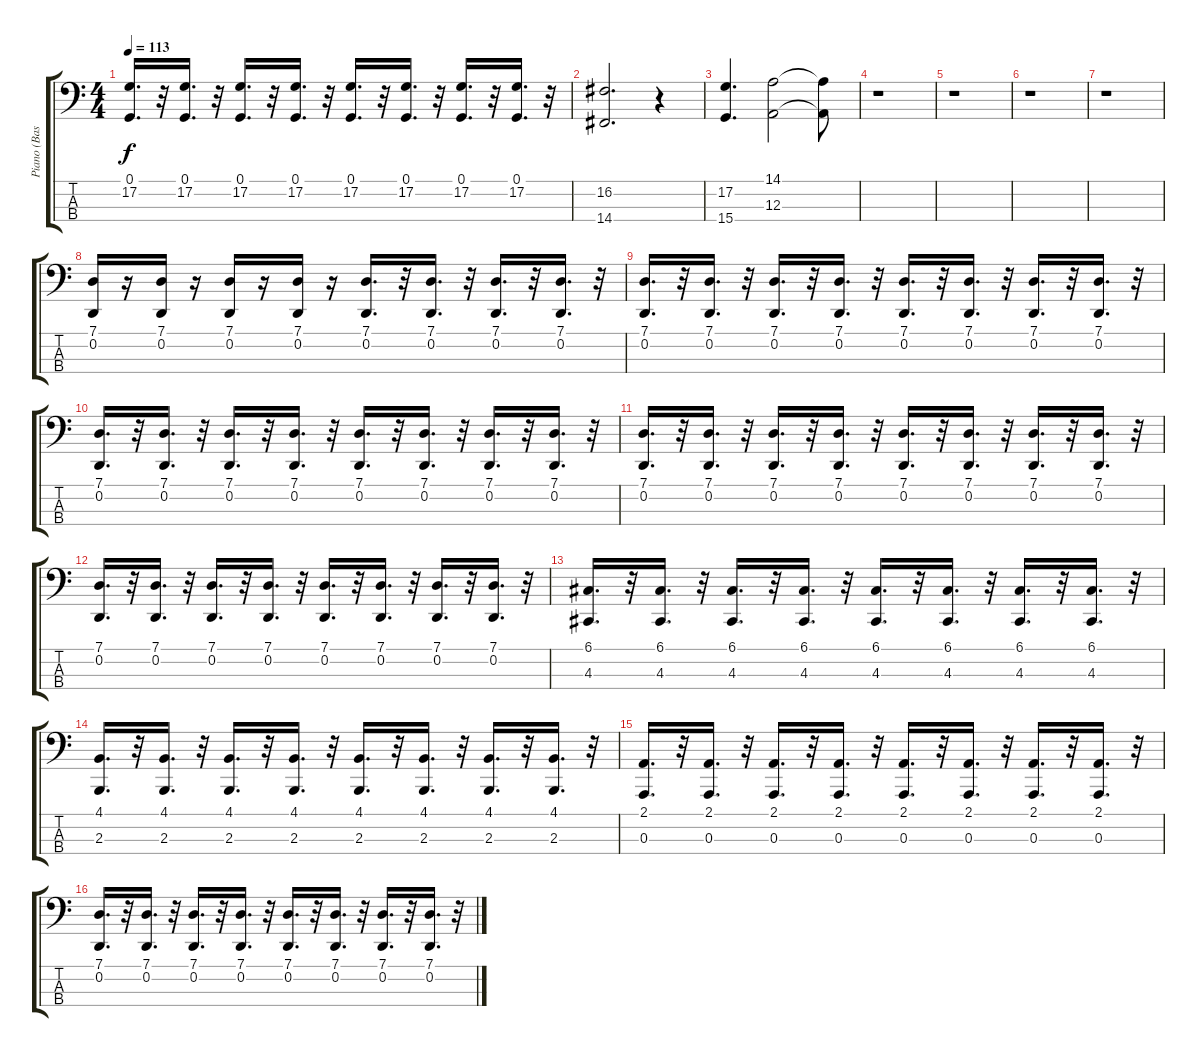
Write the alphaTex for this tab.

\track ("Piano (Bass)" "Piano (Bas") {instrument honkytonkpiano}
\staff {score tabs}
\tuning (G2 D2 A1 E1) {hide}
\ts (4 4)
\tempo 113
\clef f4
\ks c
(0.1 17.2).16{d dy f} r.32 (0.1 17.2).16{d} r.32 (0.1 17.2).16{d} r.32 (0.1 17.2).16{d} r.32 (0.1 17.2).16{d} r.32 (0.1 17.2).16{d} r.32 (0.1 17.2).16{d} r.32 (0.1 17.2).16{d} r.32 |
(16.2 14.4).2{d} r.4 |
(17.2 15.4).4{d} (14.1 12.3).2 (14.1{t} 12.3{t}).8 |
r.1 |
r.1 |
r.1 |
r.1 |
(7.1 0.2).16 r.16 (7.1 0.2).16 r.16 (7.1 0.2).16 r.16 (7.1 0.2).16 r.16 (7.1 0.2).16{d} r.32 (7.1 0.2).16{d} r.32 (7.1 0.2).16{d} r.32 (7.1 0.2).16{d} r.32 |
(7.1 0.2).16{d} r.32 (7.1 0.2).16{d} r.32 (7.1 0.2).16{d} r.32 (7.1 0.2).16{d} r.32 (7.1 0.2).16{d} r.32 (7.1 0.2).16{d} r.32 (7.1 0.2).16{d} r.32 (7.1 0.2).16{d} r.32 |
(7.1 0.2).16{d} r.32 (7.1 0.2).16{d} r.32 (7.1 0.2).16{d} r.32 (7.1 0.2).16{d} r.32 (7.1 0.2).16{d} r.32 (7.1 0.2).16{d} r.32 (7.1 0.2).16{d} r.32 (7.1 0.2).16{d} r.32 |
(7.1 0.2).16{d} r.32 (7.1 0.2).16{d} r.32 (7.1 0.2).16{d} r.32 (7.1 0.2).16{d} r.32 (7.1 0.2).16{d} r.32 (7.1 0.2).16{d} r.32 (7.1 0.2).16{d} r.32 (7.1 0.2).16{d} r.32 |
(7.1 0.2).16{d} r.32 (7.1 0.2).16{d} r.32 (7.1 0.2).16{d} r.32 (7.1 0.2).16{d} r.32 (7.1 0.2).16{d} r.32 (7.1 0.2).16{d} r.32 (7.1 0.2).16{d} r.32 (7.1 0.2).16{d} r.32 |
(6.1 4.3).16{d} r.32 (6.1 4.3).16{d} r.32 (6.1 4.3).16{d} r.32 (6.1 4.3).16{d} r.32 (6.1 4.3).16{d} r.32 (6.1 4.3).16{d} r.32 (6.1 4.3).16{d} r.32 (6.1 4.3).16{d} r.32 |
(4.1 2.3).16{d} r.32 (4.1 2.3).16{d} r.32 (4.1 2.3).16{d} r.32 (4.1 2.3).16{d} r.32 (4.1 2.3).16{d} r.32 (4.1 2.3).16{d} r.32 (4.1 2.3).16{d} r.32 (4.1 2.3).16{d} r.32 |
(2.1 0.3).16{d} r.32 (2.1 0.3).16{d} r.32 (2.1 0.3).16{d} r.32 (2.1 0.3).16{d} r.32 (2.1 0.3).16{d} r.32 (2.1 0.3).16{d} r.32 (2.1 0.3).16{d} r.32 (2.1 0.3).16{d} r.32 |
(7.1 0.2).16{d} r.32 (7.1 0.2).16{d} r.32 (7.1 0.2).16{d} r.32 (7.1 0.2).16{d} r.32 (7.1 0.2).16{d} r.32 (7.1 0.2).16{d} r.32 (7.1 0.2).16{d} r.32 (7.1 0.2).16{d} r.32
